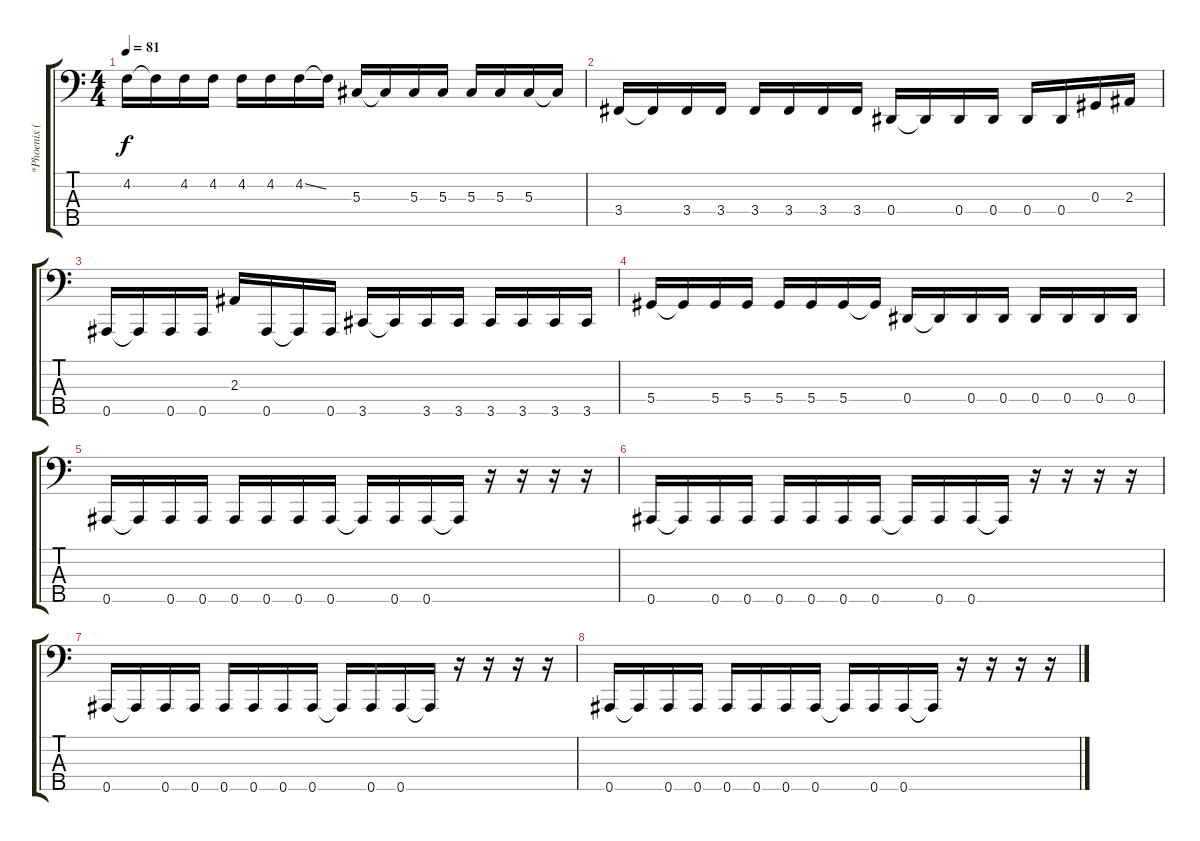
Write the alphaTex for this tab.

\track ("*Phoenix (Bass)" "*Phoenix (") {instrument electricbassfinger}
\staff {score tabs}
\tuning (Gb2 Db2 Ab1 Eb1 Bb0) {hide}
\ts (4 4)
\tempo 81
\clef f4
\ks c
4.2.16{dy f} 4.2{t}.16 4.2.16 4.2.16 4.2.16 4.2.16 4.2{ss}.16 4.2{t}.16 5.3.16 5.3{t}.16 5.3.16 5.3.16 5.3.16 5.3.16 5.3.16 5.3{t}.16 |
3.4.16 3.4{t}.16 3.4.16 3.4.16 3.4.16 3.4.16 3.4.16 3.4.16 0.4.16 0.4{t}.16 0.4.16 0.4.16 0.4.16 0.4.16 0.3.16 2.3.16 |
0.5.16 0.5{t}.16 0.5.16 0.5.16 2.3.16 0.5.16 0.5{t}.16 0.5.16 3.5.16 3.5{t}.16 3.5.16 3.5.16 3.5.16 3.5.16 3.5.16 3.5.16 |
5.4.16 5.4{t}.16 5.4.16 5.4.16 5.4.16 5.4.16 5.4.16 5.4{t}.16 0.4.16 0.4{t}.16 0.4.16 0.4.16 0.4.16 0.4.16 0.4.16 0.4.16 |
0.5.16 0.5{t}.16 0.5.16 0.5.16 0.5.16 0.5.16 0.5.16 0.5.16 0.5{t}.16 0.5.16 0.5.16 0.5{t}.16 r.16 r.16 r.16 r.16 |
0.5.16 0.5{t}.16 0.5.16 0.5.16 0.5.16 0.5.16 0.5.16 0.5.16 0.5{t}.16 0.5.16 0.5.16 0.5{t}.16 r.16 r.16 r.16 r.16 |
0.5.16 0.5{t}.16 0.5.16 0.5.16 0.5.16 0.5.16 0.5.16 0.5.16 0.5{t}.16 0.5.16 0.5.16 0.5{t}.16 r.16 r.16 r.16 r.16 |
0.5.16 0.5{t}.16 0.5.16 0.5.16 0.5.16 0.5.16 0.5.16 0.5.16 0.5{t}.16 0.5.16 0.5.16 0.5{t}.16 r.16 r.16 r.16 r.16
